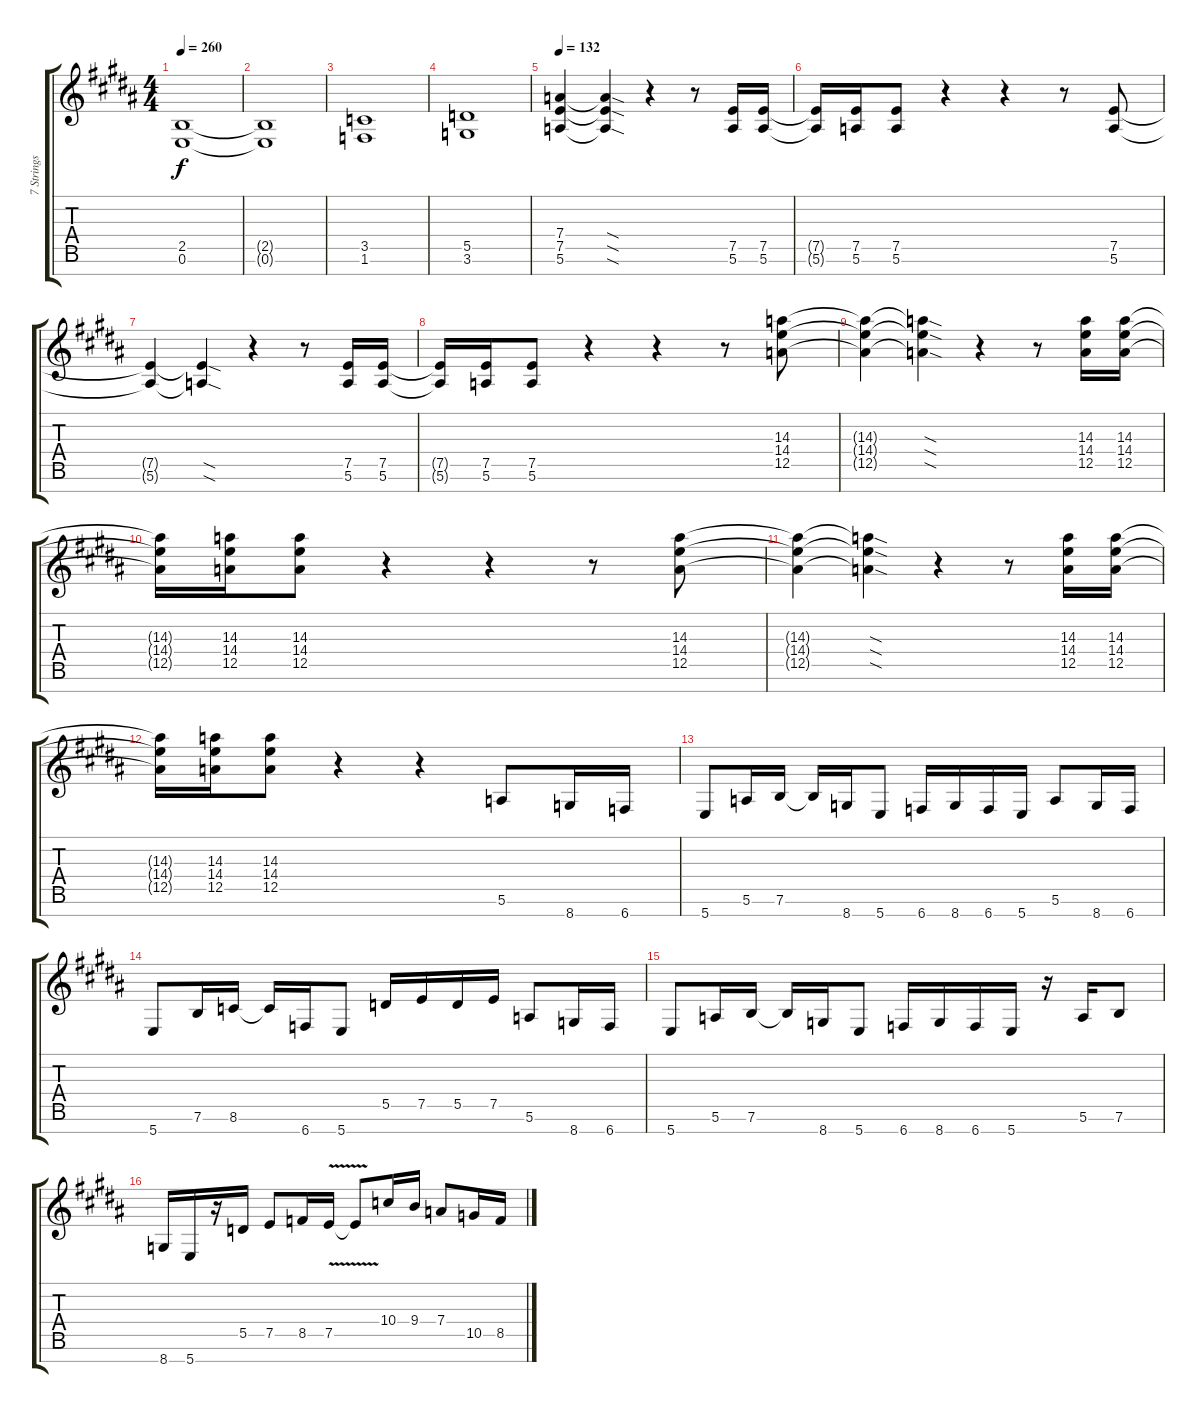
\track ("7 Strings Guitar - John Petrucci" "7 Strings ") {instrument distortionguitar}
\staff {score tabs}
\tuning (E4 B3 G3 D3 A2 E2 B1) {hide}
\ts (4 4)
\tempo 260
\clef g2
\ks b
(2.5 0.6).1{dy f} |
(2.5{t} 0.6{t}).1 |
(3.5 1.6).1 |
(5.5 3.6).1 |
\tempo 132
(7.4 7.5 5.6).4{balance 8} (7.4{sod t} 7.5{sod t} 5.6{sod t}).4 r.4 r.8 (7.5 5.6).16 (7.5 5.6).16 |
(7.5{t} 5.6{t}).16 (7.5 5.6).16 (7.5 5.6).8 r.4 r.4 r.8 (7.5 5.6).8 |
(7.5{t} 5.6{t}).4 (7.5{sod t} 5.6{sod t}).4 r.4 r.8 (7.5 5.6).16 (7.5 5.6).16 |
(7.5{t} 5.6{t}).16 (7.5 5.6).16 (7.5 5.6).8 r.4 r.4 r.8 (14.3 14.4 12.5).8 |
(14.3{t} 14.4{t} 12.5{t}).4 (14.3{sod t} 14.4{sod t} 12.5{sod t}).4 r.4 r.8 (14.3 14.4 12.5).16 (14.3 14.4 12.5).16 |
(14.3{t} 14.4{t} 12.5{t}).16 (14.3 14.4 12.5).16 (14.3 14.4 12.5).8 r.4 r.4 r.8 (14.3 14.4 12.5).8 |
(14.3{t} 14.4{t} 12.5{t}).4 (14.3{sod t} 14.4{sod t} 12.5{sod t}).4 r.4 r.8 (14.3 14.4 12.5).16 (14.3 14.4 12.5).16 |
(14.3{t} 14.4{t} 12.5{t}).16 (14.3 14.4 12.5).16 (14.3 14.4 12.5).8 r.4 r.4 5.6.8 8.7.16 6.7.16 |
5.7.8 5.6.16 7.6.16 7.6{t}.16 8.7.16 5.7.8 6.7.16 8.7.16 6.7.16 5.7.16 5.6.8 8.7.16 6.7.16 |
5.7.8 7.6.16 8.6.16 8.6{t}.16 6.7.16 5.7.8 5.5.16 7.5.16 5.5.16 7.5.16 5.6.8 8.7.16 6.7.16 |
5.7.8 5.6.16 7.6.16 7.6{t}.16 8.7.16 5.7.8 6.7.16 8.7.16 6.7.16 5.7.16 r.16 5.6.16 7.6.8 |
8.7.16 5.7.16 r.16 5.5.16 7.5.8 8.5.16 7.5{v}.16 7.5{t}.8 10.4.16 9.4.16 7.4.8 10.5.16 8.5.16
